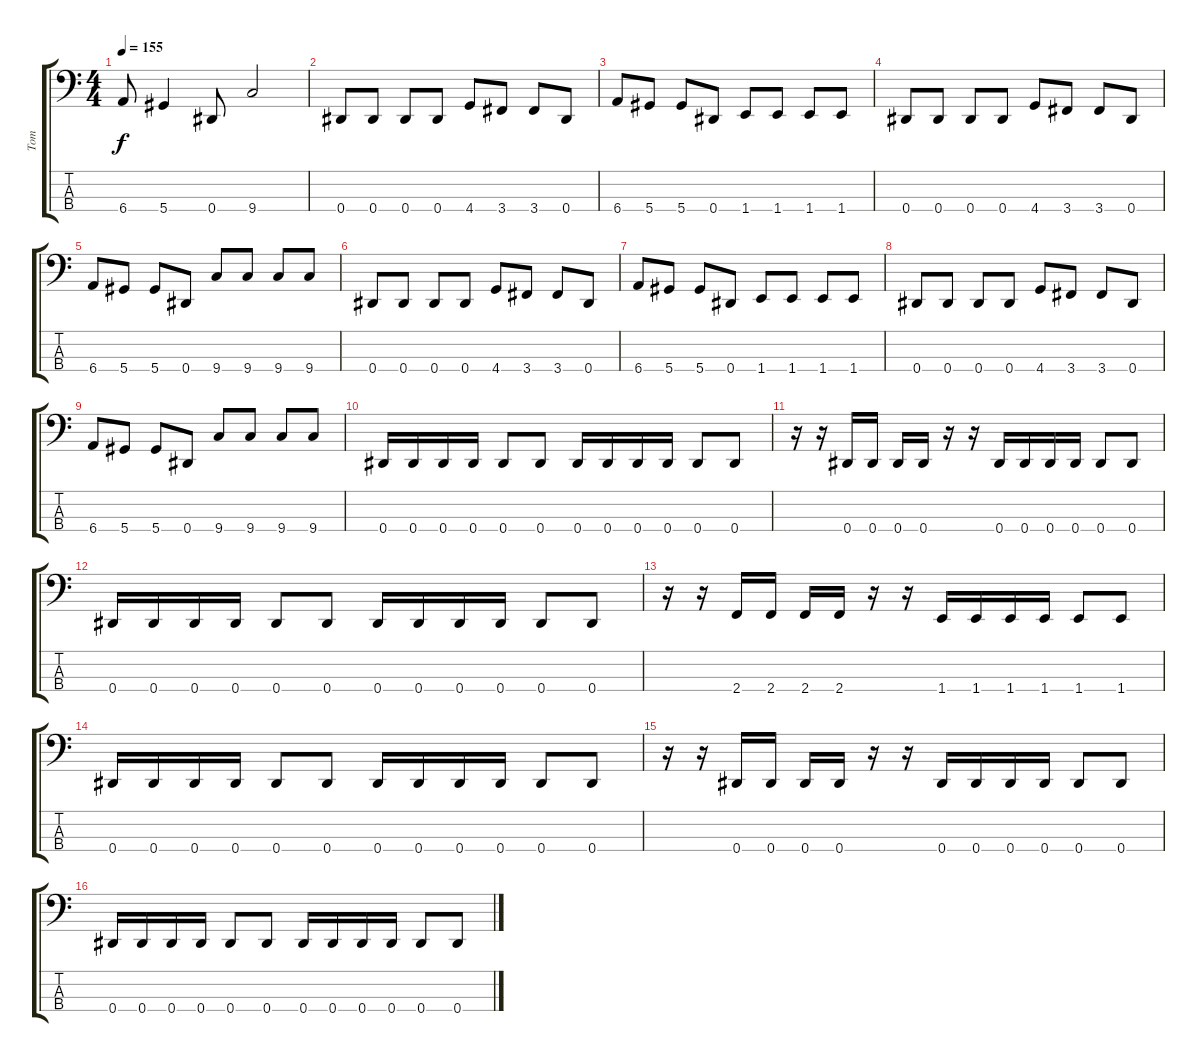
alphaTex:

\track ("Tom" "Tom") {instrument electricbasspick}
\staff {score tabs}
\tuning (Gb2 Db2 Ab1 Eb1) {hide}
\ts (4 4)
\tempo 155
\clef f4
\ks c
6.4.8{dy f} 5.4.4 0.4.8 9.4.2 |
0.4.8 0.4.8 0.4.8 0.4.8 4.4.8 3.4.8 3.4.8 0.4.8 |
6.4.8 5.4.8 5.4.8 0.4.8 1.4.8 1.4.8 1.4.8 1.4.8 |
0.4.8 0.4.8 0.4.8 0.4.8 4.4.8 3.4.8 3.4.8 0.4.8 |
6.4.8 5.4.8 5.4.8 0.4.8 9.4.8 9.4.8 9.4.8 9.4.8 |
0.4.8 0.4.8 0.4.8 0.4.8 4.4.8 3.4.8 3.4.8 0.4.8 |
6.4.8 5.4.8 5.4.8 0.4.8 1.4.8 1.4.8 1.4.8 1.4.8 |
0.4.8 0.4.8 0.4.8 0.4.8 4.4.8 3.4.8 3.4.8 0.4.8 |
6.4.8 5.4.8 5.4.8 0.4.8 9.4.8 9.4.8 9.4.8 9.4.8 |
0.4.16 0.4.16 0.4.16 0.4.16 0.4.8 0.4.8 0.4.16 0.4.16 0.4.16 0.4.16 0.4.8 0.4.8 |
r.16 r.16 0.4.16 0.4.16 0.4.16 0.4.16 r.16 r.16 0.4.16 0.4.16 0.4.16 0.4.16 0.4.8 0.4.8 |
0.4.16 0.4.16 0.4.16 0.4.16 0.4.8 0.4.8 0.4.16 0.4.16 0.4.16 0.4.16 0.4.8 0.4.8 |
r.16 r.16 2.4.16 2.4.16 2.4.16 2.4.16 r.16 r.16 1.4.16 1.4.16 1.4.16 1.4.16 1.4.8 1.4.8 |
0.4.16 0.4.16 0.4.16 0.4.16 0.4.8 0.4.8 0.4.16 0.4.16 0.4.16 0.4.16 0.4.8 0.4.8 |
r.16 r.16 0.4.16 0.4.16 0.4.16 0.4.16 r.16 r.16 0.4.16 0.4.16 0.4.16 0.4.16 0.4.8 0.4.8 |
0.4.16 0.4.16 0.4.16 0.4.16 0.4.8 0.4.8 0.4.16 0.4.16 0.4.16 0.4.16 0.4.8 0.4.8
